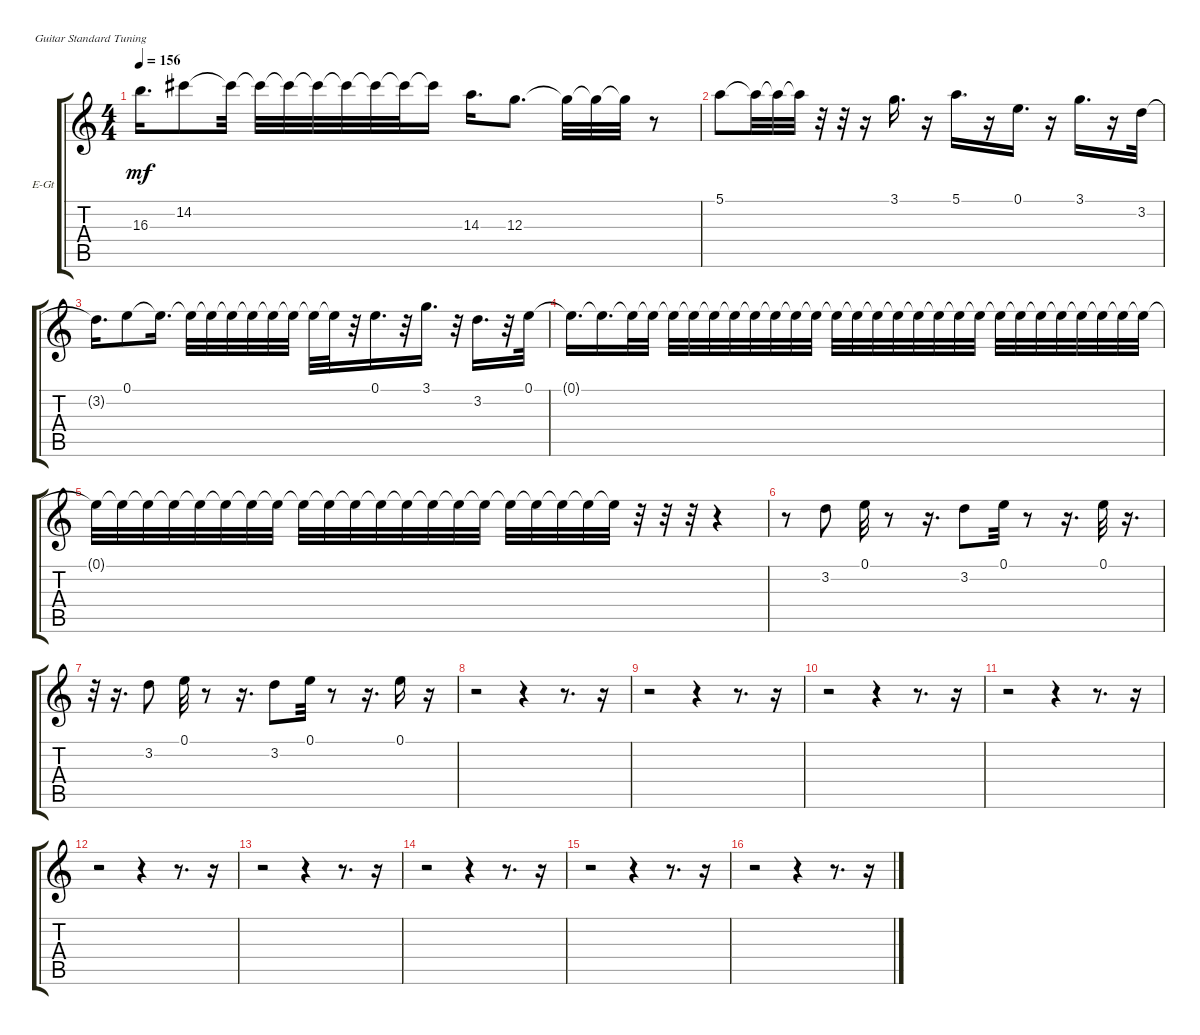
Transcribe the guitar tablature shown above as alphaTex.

\defaultSystemsLayout 4
\bracketExtendMode groupsimilarinstruments
\firstSystemTrackNameOrientation horizontal
\otherSystemsTrackNameOrientation horizontal
\track ("Electric Guitar (Drive)" "E-Gt") {instrument overdrivenguitar}
\staff {score tabs}
\tuning (E4 B3 G3 D3 A2 E2)
\ts (4 4)
\tempo 156
\clef g2
\ks c
16.3{t}.16{d dy mf} 14.2.8 14.2{t}.32 14.2{t}.32 14.2{t}.32 14.2{t}.32 14.2{t}.32 14.2{t}.32 14.2{t}.32 14.2{t}.16 14.3.16{d} 12.3.8{d} 12.3{t}.32 12.3{t}.32 12.3{t}.32 r.8 |
5.1.8 5.1{t}.32 5.1{t}.32 5.1{t}.32 r.32 r.32 r.16 3.1.16{d} r.16 5.1.16{d} r.16 0.1.16{d} r.16 3.1.16{d} r.16 3.2.32 |
3.2{t}.16{d} 0.1.8 0.1{t}.16{d} 0.1{t}.32 0.1{t}.32 0.1{t}.32 0.1{t}.32 0.1{t}.32 0.1{t}.32 0.1{t}.32 0.1{t}.32 r.32 0.1.16{d} r.32 3.1.16{d} r.32 3.2.16{d} r.32 0.1.32 |
0.1{t}.16{d} 0.1{t}.16{d} 0.1{t}.32 0.1{t}.32 0.1{t}.32 0.1{t}.32 0.1{t}.32 0.1{t}.32 0.1{t}.32 0.1{t}.32 0.1{t}.32 0.1{t}.32 0.1{t}.32 0.1{t}.32 0.1{t}.32 0.1{t}.32 0.1{t}.32 0.1{t}.32 0.1{t}.32 0.1{t}.32 0.1{t}.32 0.1{t}.32 0.1{t}.32 0.1{t}.32 0.1{t}.32 0.1{t}.32 0.1{t}.32 0.1{t}.32 |
0.1{t}.32 0.1{t}.32 0.1{t}.32 0.1{t}.32 0.1{t}.32 0.1{t}.32 0.1{t}.32 0.1{t}.32 0.1{t}.32 0.1{t}.32 0.1{t}.32 0.1{t}.32 0.1{t}.32 0.1{t}.32 0.1{t}.32 0.1{t}.32 0.1{t}.32 0.1{t}.32 0.1{t}.32 0.1{t}.32 0.1{t}.32 r.32 r.32 r.32 r.4 |
r.8 3.2.8 0.1.32 r.8 r.16{d} 3.2.8 0.1.32 r.8 r.16{d} 0.1.32 r.16{d} |
r.32 r.16{d} 3.2.8 0.1.32 r.8 r.16{d} 3.2.8 0.1.32 r.8 r.16{d} 0.1.16 r.16 |
r.2 r.4 r.8{d} r.16 |
r.2 r.4 r.8{d} r.16 |
r.2 r.4 r.8{d} r.16 |
r.2 r.4 r.8{d} r.16 |
r.2 r.4 r.8{d} r.16 |
r.2 r.4 r.8{d} r.16 |
r.2 r.4 r.8{d} r.16 |
r.2 r.4 r.8{d} r.16 |
r.2 r.4 r.8{d} r.16
